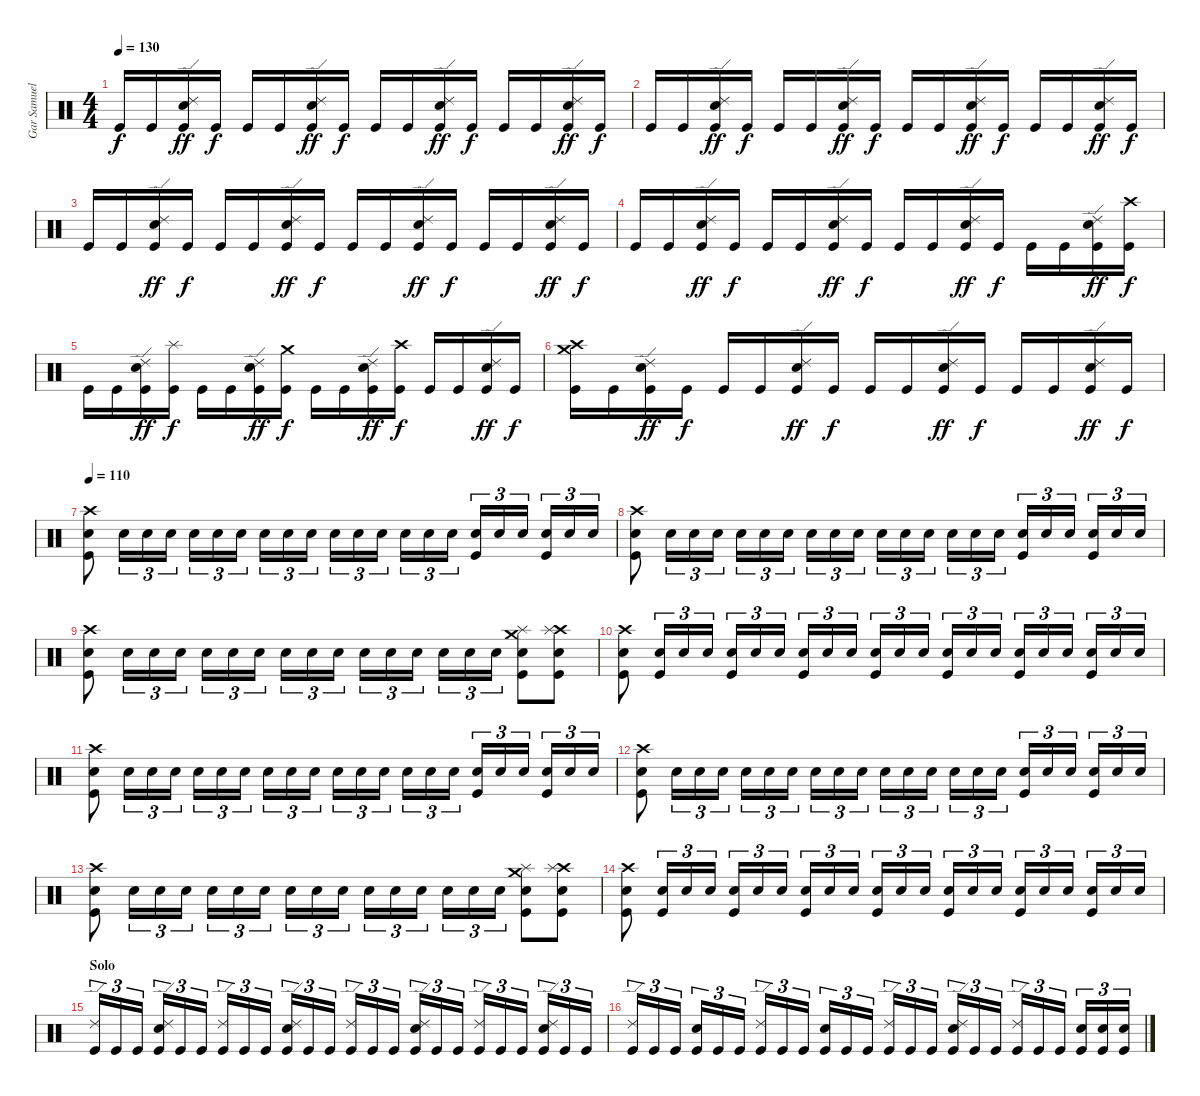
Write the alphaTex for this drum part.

\track ("Gar Samuelson" "Gar Samuel") {instrument percussion}
\staff {score}
\articulation defaults
\ts (4 4)
\tempo 130
\clef neutral
\ks c "Kick (hit)".16{dy f} "Kick (hit)".16
("Ride (edge) 2" "Snare (hit) 2" "Kick (hit)").16{dy ff} "Kick (hit)".16{dy f} "Kick (hit)".16 "Kick (hit)".16 ("Ride (edge) 2" "Snare (hit) 2" "Kick (hit)").16{dy ff} "Kick (hit)".16{dy f} "Kick (hit)".16 "Kick (hit)".16 ("Ride (edge) 2" "Snare (hit) 2" "Kick (hit)").16{dy ff} "Kick (hit)".16{dy f} "Kick (hit)".16 "Kick (hit)".16 ("Ride (edge) 2" "Snare (hit) 2" "Kick (hit)").16{dy ff} "Kick (hit)".16{dy f} |
"Kick (hit)".16 "Kick (hit)".16 ("Ride (edge) 2" "Snare (hit) 2" "Kick (hit)").16{dy ff} "Kick (hit)".16{dy f} "Kick (hit)".16 "Kick (hit)".16 ("Ride (edge) 2" "Snare (hit) 2" "Kick (hit)").16{dy ff} "Kick (hit)".16{dy f} "Kick (hit)".16 "Kick (hit)".16 ("Ride (edge) 2" "Snare (hit) 2" "Kick (hit)").16{dy ff} "Kick (hit)".16{dy f} "Kick (hit)".16 "Kick (hit)".16 ("Ride (edge) 2" "Snare (hit) 2" "Kick (hit)").16{dy ff} "Kick (hit)".16{dy f} |
"Kick (hit)".16 "Kick (hit)".16 ("Ride (edge) 2" "Snare (hit) 2" "Kick (hit)").16{dy ff} "Kick (hit)".16{dy f} "Kick (hit)".16 "Kick (hit)".16 ("Ride (edge) 2" "Snare (hit) 2" "Kick (hit)").16{dy ff} "Kick (hit)".16{dy f} "Kick (hit)".16 "Kick (hit)".16 ("Ride (edge) 2" "Snare (hit) 2" "Kick (hit)").16{dy ff} "Kick (hit)".16{dy f} "Kick (hit)".16 "Kick (hit)".16 ("Ride (edge) 2" "Snare (hit) 2" "Kick (hit)").16{dy ff} "Kick (hit)".16{dy f} |
"Kick (hit)".16 "Kick (hit)".16 ("Ride (edge) 2" "Snare (hit) 2" "Kick (hit)").16{dy ff} "Kick (hit)".16{dy f} "Kick (hit)".16 "Kick (hit)".16 ("Ride (edge) 2" "Snare (hit) 2" "Kick (hit)").16{dy ff} "Kick (hit)".16{dy f} "Kick (hit)".16 "Kick (hit)".16 ("Ride (edge) 2" "Snare (hit) 2" "Kick (hit)").16{dy ff} "Kick (hit)".16{dy f} "Kick (hit)".16 "Kick (hit)".16 ("Ride (edge) 2" "Snare (hit) 2" "Kick (hit)").16{dy ff} ("Crash high (hit)" "Kick (hit)").16{dy f} |
"Kick (hit)".16 "Kick (hit)".16 ("Ride (edge) 2" "Snare (hit) 2" "Kick (hit)").16{dy ff} ("Splash (hit)" "Kick (hit)").16{dy f} "Kick (hit)".16 "Kick (hit)".16 ("Ride (edge) 2" "Snare (hit) 2" "Kick (hit)").16{dy ff} ("Crash medium (hit)" "Kick (hit)").16{dy f} "Kick (hit)".16 "Kick (hit)".16 ("Ride (edge) 2" "Snare (hit) 2" "Kick (hit)").16{dy ff} ("Crash high (hit)" "Kick (hit)").16{dy f} "Kick (hit)".16 "Kick (hit)".16 ("Ride (edge) 2" "Snare (hit) 2" "Kick (hit)").16{dy ff} "Kick (hit)".16{dy f} |
("Crash high (hit)" "Crash medium (hit)" "Kick (hit)").16 "Kick (hit)".16 ("Ride (edge) 2" "Snare (hit) 2" "Kick (hit)").16{dy ff} "Kick (hit)".16{dy f} "Kick (hit)".16 "Kick (hit)".16 ("Ride (edge) 2" "Snare (hit) 2" "Kick (hit)").16{dy ff} "Kick (hit)".16{dy f} "Kick (hit)".16 "Kick (hit)".16 ("Ride (edge) 2" "Snare (hit) 2" "Kick (hit)").16{dy ff} "Kick (hit)".16{dy f} "Kick (hit)".16 "Kick (hit)".16 ("Ride (edge) 2" "Snare (hit) 2" "Kick (hit)").16{dy ff} "Kick (hit)".16{dy f} |
\tempo 110
("Crash high (hit)" "Snare (hit) 2" "Kick (hit)").8 "Snare (hit) 2".16{tu (3 2)} "Snare (hit) 2".16{tu (3 2)} "Snare (hit) 2".16{tu (3 2)} "Snare (hit) 2".16{tu (3 2)} "Snare (hit) 2".16{tu (3 2)} "Snare (hit) 2".16{tu (3 2)} "Snare (hit) 2".16{tu (3 2)} "Snare (hit) 2".16{tu (3 2)} "Snare (hit) 2".16{tu (3 2)} "Snare (hit) 2".16{tu (3 2)} "Snare (hit) 2".16{tu (3 2)} "Snare (hit) 2".16{tu (3 2)} "Snare (hit) 2".16{tu (3 2)} "Snare (hit) 2".16{tu (3 2)} "Snare (hit) 2".16{tu (3 2)} ("Snare (hit) 2" "Kick (hit)").16{tu (3 2)} "Snare (hit) 2".16{tu (3 2)} "Snare (hit) 2".16{tu (3 2)} ("Snare (hit) 2" "Kick (hit)").16{tu (3 2)} "Snare (hit) 2".16{tu (3 2)} "Snare (hit) 2".16{tu (3 2)} |
("Crash high (hit)" "Snare (hit) 2" "Kick (hit)").8 "Snare (hit) 2".16{tu (3 2)} "Snare (hit) 2".16{tu (3 2)} "Snare (hit) 2".16{tu (3 2)} "Snare (hit) 2".16{tu (3 2)} "Snare (hit) 2".16{tu (3 2)} "Snare (hit) 2".16{tu (3 2)} "Snare (hit) 2".16{tu (3 2)} "Snare (hit) 2".16{tu (3 2)} "Snare (hit) 2".16{tu (3 2)} "Snare (hit) 2".16{tu (3 2)} "Snare (hit) 2".16{tu (3 2)} "Snare (hit) 2".16{tu (3 2)} "Snare (hit) 2".16{tu (3 2)} "Snare (hit) 2".16{tu (3 2)} "Snare (hit) 2".16{tu (3 2)} ("Snare (hit) 2" "Kick (hit)").16{tu (3 2)} "Snare (hit) 2".16{tu (3 2)} "Snare (hit) 2".16{tu (3 2)} ("Snare (hit) 2" "Kick (hit)").16{tu (3 2)} "Snare (hit) 2".16{tu (3 2)} "Snare (hit) 2".16{tu (3 2)} |
("Crash high (hit)" "Snare (hit) 2" "Kick (hit)").8 "Snare (hit) 2".16{tu (3 2)} "Snare (hit) 2".16{tu (3 2)} "Snare (hit) 2".16{tu (3 2)} "Snare (hit) 2".16{tu (3 2)} "Snare (hit) 2".16{tu (3 2)} "Snare (hit) 2".16{tu (3 2)} "Snare (hit) 2".16{tu (3 2)} "Snare (hit) 2".16{tu (3 2)} "Snare (hit) 2".16{tu (3 2)} "Snare (hit) 2".16{tu (3 2)} "Snare (hit) 2".16{tu (3 2)} "Snare (hit) 2".16{tu (3 2)} "Snare (hit) 2".16{tu (3 2)} "Snare (hit) 2".16{tu (3 2)} "Snare (hit) 2".16{tu (3 2)} ("Crash medium (hit)" "Splash (hit)" "Snare (hit) 2" "Kick (hit)").8 ("Crash high (hit)" "Splash (hit)" "Snare (hit) 2" "Kick (hit)").8 |
("Crash high (hit)" "Snare (hit) 2" "Kick (hit)").8 ("Snare (hit) 2" "Kick (hit)").16{tu (3 2)} "Snare (hit) 2".16{tu (3 2)} "Snare (hit) 2".16{tu (3 2)} ("Snare (hit) 2" "Kick (hit)").16{tu (3 2)} "Snare (hit) 2".16{tu (3 2)} "Snare (hit) 2".16{tu (3 2)} ("Snare (hit) 2" "Kick (hit)").16{tu (3 2)} "Snare (hit) 2".16{tu (3 2)} "Snare (hit) 2".16{tu (3 2)} ("Snare (hit) 2" "Kick (hit)").16{tu (3 2)} "Snare (hit) 2".16{tu (3 2)} "Snare (hit) 2".16{tu (3 2)} ("Snare (hit) 2" "Kick (hit)").16{tu (3 2)} "Snare (hit) 2".16{tu (3 2)} "Snare (hit) 2".16{tu (3 2)} ("Snare (hit) 2" "Kick (hit)").16{tu (3 2)} "Snare (hit) 2".16{tu (3 2)} "Snare (hit) 2".16{tu (3 2)} ("Snare (hit) 2" "Kick (hit)").16{tu (3 2)} "Snare (hit) 2".16{tu (3 2)} "Snare (hit) 2".16{tu (3 2)} |
("Crash high (hit)" "Snare (hit) 2" "Kick (hit)").8 "Snare (hit) 2".16{tu (3 2)} "Snare (hit) 2".16{tu (3 2)} "Snare (hit) 2".16{tu (3 2)} "Snare (hit) 2".16{tu (3 2)} "Snare (hit) 2".16{tu (3 2)} "Snare (hit) 2".16{tu (3 2)} "Snare (hit) 2".16{tu (3 2)} "Snare (hit) 2".16{tu (3 2)} "Snare (hit) 2".16{tu (3 2)} "Snare (hit) 2".16{tu (3 2)} "Snare (hit) 2".16{tu (3 2)} "Snare (hit) 2".16{tu (3 2)} "Snare (hit) 2".16{tu (3 2)} "Snare (hit) 2".16{tu (3 2)} "Snare (hit) 2".16{tu (3 2)} ("Snare (hit) 2" "Kick (hit)").16{tu (3 2)} "Snare (hit) 2".16{tu (3 2)} "Snare (hit) 2".16{tu (3 2)} ("Snare (hit) 2" "Kick (hit)").16{tu (3 2)} "Snare (hit) 2".16{tu (3 2)} "Snare (hit) 2".16{tu (3 2)} |
("Crash high (hit)" "Snare (hit) 2" "Kick (hit)").8 "Snare (hit) 2".16{tu (3 2)} "Snare (hit) 2".16{tu (3 2)} "Snare (hit) 2".16{tu (3 2)} "Snare (hit) 2".16{tu (3 2)} "Snare (hit) 2".16{tu (3 2)} "Snare (hit) 2".16{tu (3 2)} "Snare (hit) 2".16{tu (3 2)} "Snare (hit) 2".16{tu (3 2)} "Snare (hit) 2".16{tu (3 2)} "Snare (hit) 2".16{tu (3 2)} "Snare (hit) 2".16{tu (3 2)} "Snare (hit) 2".16{tu (3 2)} "Snare (hit) 2".16{tu (3 2)} "Snare (hit) 2".16{tu (3 2)} "Snare (hit) 2".16{tu (3 2)} ("Snare (hit) 2" "Kick (hit)").16{tu (3 2)} "Snare (hit) 2".16{tu (3 2)} "Snare (hit) 2".16{tu (3 2)} ("Snare (hit) 2" "Kick (hit)").16{tu (3 2)} "Snare (hit) 2".16{tu (3 2)} "Snare (hit) 2".16{tu (3 2)} |
("Crash high (hit)" "Snare (hit) 2" "Kick (hit)").8 "Snare (hit) 2".16{tu (3 2)} "Snare (hit) 2".16{tu (3 2)} "Snare (hit) 2".16{tu (3 2)} "Snare (hit) 2".16{tu (3 2)} "Snare (hit) 2".16{tu (3 2)} "Snare (hit) 2".16{tu (3 2)} "Snare (hit) 2".16{tu (3 2)} "Snare (hit) 2".16{tu (3 2)} "Snare (hit) 2".16{tu (3 2)} "Snare (hit) 2".16{tu (3 2)} "Snare (hit) 2".16{tu (3 2)} "Snare (hit) 2".16{tu (3 2)} "Snare (hit) 2".16{tu (3 2)} "Snare (hit) 2".16{tu (3 2)} "Snare (hit) 2".16{tu (3 2)} ("Crash medium (hit)" "Splash (hit)" "Snare (hit) 2" "Kick (hit)").8 ("Crash high (hit)" "Splash (hit)" "Snare (hit) 2" "Kick (hit)").8 |
("Crash high (hit)" "Snare (hit) 2" "Kick (hit)").8 ("Snare (hit) 2" "Kick (hit)").16{tu (3 2)} "Snare (hit) 2".16{tu (3 2)} "Snare (hit) 2".16{tu (3 2)} ("Snare (hit) 2" "Kick (hit)").16{tu (3 2)} "Snare (hit) 2".16{tu (3 2)} "Snare (hit) 2".16{tu (3 2)} ("Snare (hit) 2" "Kick (hit)").16{tu (3 2)} "Snare (hit) 2".16{tu (3 2)} "Snare (hit) 2".16{tu (3 2)} ("Snare (hit) 2" "Kick (hit)").16{tu (3 2)} "Snare (hit) 2".16{tu (3 2)} "Snare (hit) 2".16{tu (3 2)} ("Snare (hit) 2" "Kick (hit)").16{tu (3 2)} "Snare (hit) 2".16{tu (3 2)} "Snare (hit) 2".16{tu (3 2)} ("Snare (hit) 2" "Kick (hit)").16{tu (3 2)} "Snare (hit) 2".16{tu (3 2)} "Snare (hit) 2".16{tu (3 2)} ("Snare (hit) 2" "Kick (hit)").16{tu (3 2)} "Snare (hit) 2".16{tu (3 2)} "Snare (hit) 2".16{tu (3 2)} |
\section ("" "Solo")
("Ride (edge) 2" "Kick (hit)").16{tu (3 2)} "Kick (hit)".16{tu (3 2)} "Kick (hit)".16{tu (3 2)} ("Ride (edge) 2" "Snare (hit) 2" "Kick (hit)").16{tu (3 2)} "Kick (hit)".16{tu (3 2)} "Kick (hit)".16{tu (3 2)} ("Ride (edge) 2" "Kick (hit)").16{tu (3 2)} "Kick (hit)".16{tu (3 2)} "Kick (hit)".16{tu (3 2)} ("Ride (edge) 2" "Snare (hit) 2" "Kick (hit)").16{tu (3 2)} "Kick (hit)".16{tu (3 2)} "Kick (hit)".16{tu (3 2)} ("Ride (edge) 2" "Kick (hit)").16{tu (3 2)} "Kick (hit)".16{tu (3 2)} "Kick (hit)".16{tu (3 2)} ("Ride (edge) 2" "Snare (hit) 2" "Kick (hit)").16{tu (3 2)} "Kick (hit)".16{tu (3 2)} "Kick (hit)".16{tu (3 2)} ("Ride (edge) 2" "Kick (hit)").16{tu (3 2)} "Kick (hit)".16{tu (3 2)} "Kick (hit)".16{tu (3 2)} ("Ride (edge) 2" "Snare (hit) 2" "Kick (hit)").16{tu (3 2)} "Kick (hit)".16{tu (3 2)} "Kick (hit)".16{tu (3 2)} |
("Ride (edge) 2" "Kick (hit)").16{tu (3 2)} "Kick (hit)".16{tu (3 2)} "Kick (hit)".16{tu (3 2)} ("Snare (hit) 2" "Kick (hit)").16{tu (3 2)} "Kick (hit)".16{tu (3 2)} "Kick (hit)".16{tu (3 2)} ("Ride (edge) 2" "Kick (hit)").16{tu (3 2)} "Kick (hit)".16{tu (3 2)} "Kick (hit)".16{tu (3 2)} ("Snare (hit) 2" "Kick (hit)").16{tu (3 2)} "Kick (hit)".16{tu (3 2)} "Kick (hit)".16{tu (3 2)} ("Ride (edge) 2" "Kick (hit)").16{tu (3 2)} "Kick (hit)".16{tu (3 2)} "Kick (hit)".16{tu (3 2)} ("Ride (edge) 2" "Snare (hit) 2" "Kick (hit)").16{tu (3 2)} "Kick (hit)".16{tu (3 2)} "Kick (hit)".16{tu (3 2)} ("Ride (edge) 2" "Kick (hit)").16{tu (3 2)} "Kick (hit)".16{tu (3 2)} "Kick (hit)".16{tu (3 2)} ("Snare (hit) 2" "Kick (hit)").16{tu (3 2)} ("Snare (hit) 2" "Kick (hit)").16{tu (3 2)} ("Snare (hit) 2" "Kick (hit)").16{tu (3 2)}
